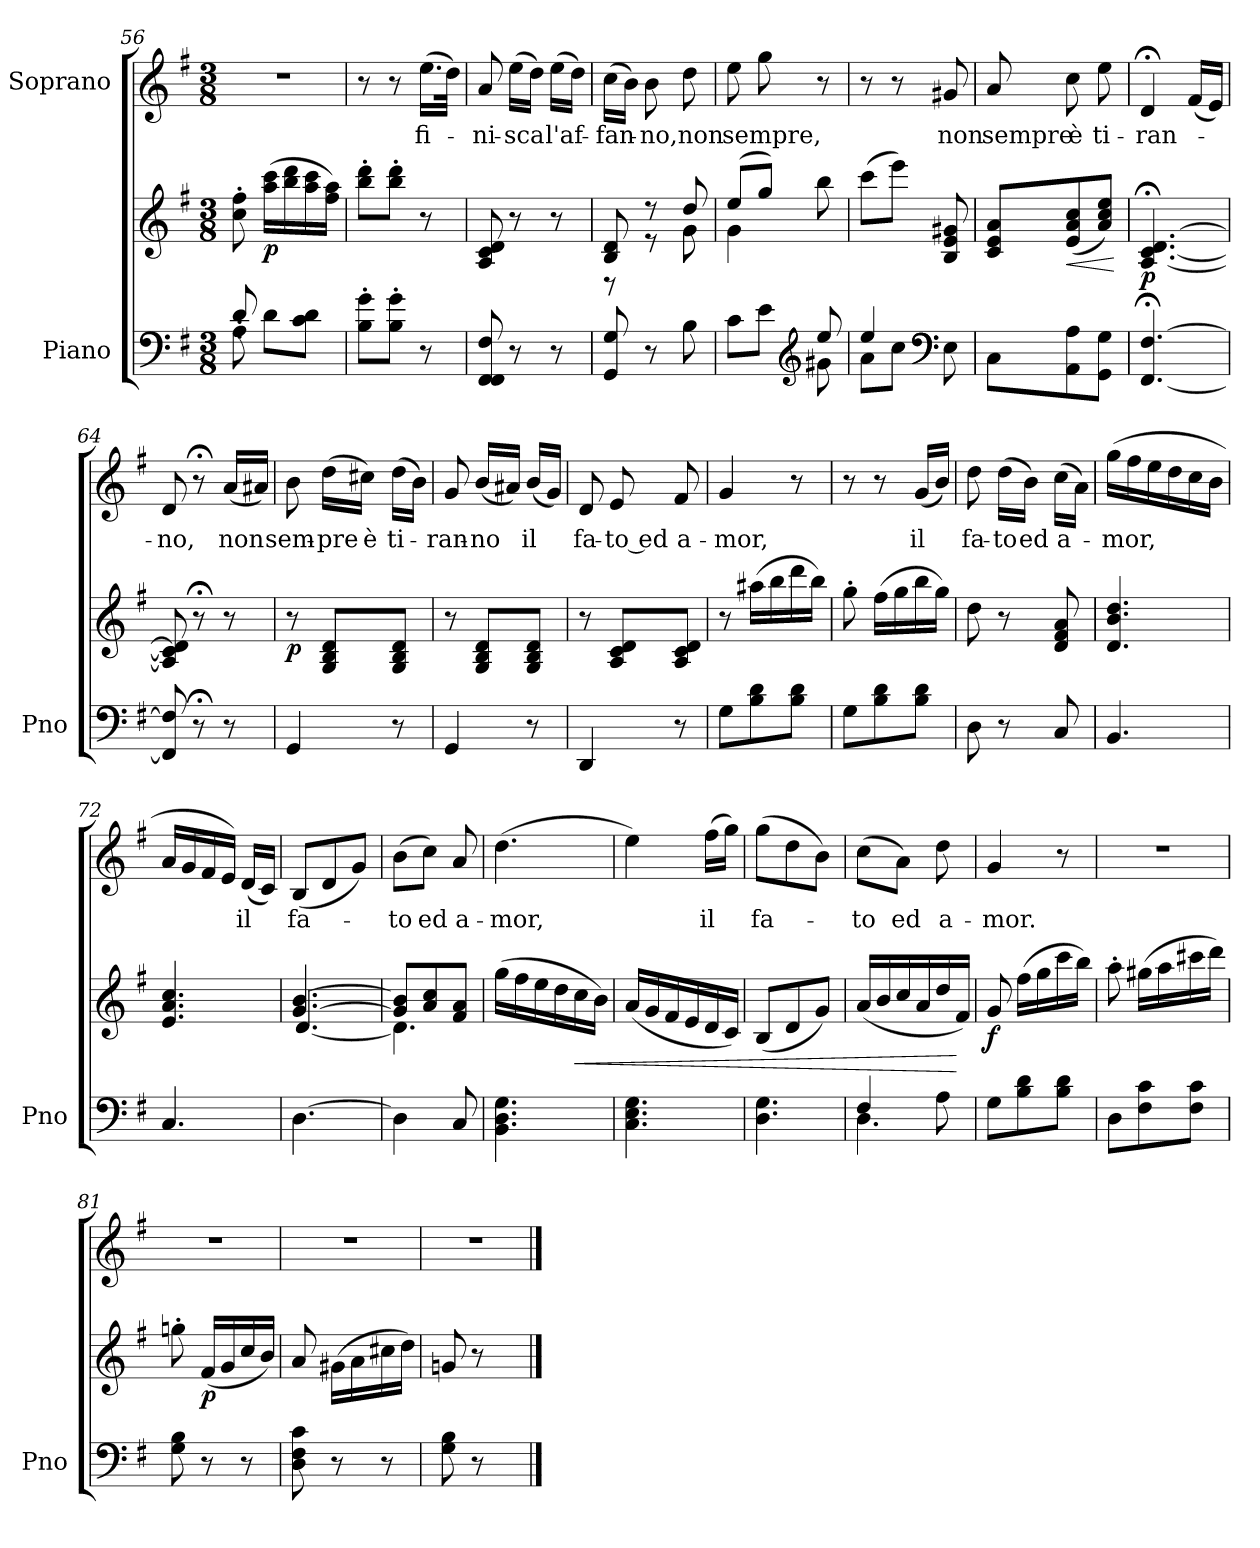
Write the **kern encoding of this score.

**kern	**kern	**dynam	**kern	**text
*part2	*part2	*part2	*part1	*part1
*staff3	*staff2	*staff2/3	*staff1	*staff1
*I"Piano	*	*	*I"Soprano	*
*I'Pno	*	*	*	*
*clefF4	*clefG2	*	*clefG2	*
*k[f#]	*k[f#]	*	*k[f#]	*
*M3/8	*M3/8	*	*M3/8	*
=56	=56	=56	=56	=56
*^	*	*	*	*
8A'\	8d'/	8cc\' 8ff#\'	.	4.r	.
!	!	!	!LO:DY:b	!	!
8d\L	8ryy	(>16aa\ 16ccc\LL	p	.	.
.	.	16bb\ 16ddd\	.	.	.
8c\ 8d\J	8ryy	16aa\ 16ccc\	.	.	.
.	.	16ff#\ 16aa\JJ)	.	.	.
*v	*v	*	*	*	*
!!LO:LB:g=z
=57	=57	=57	=57	=57
8B\' 8g\'L	8bb\' 8ddd\'L	.	8r	.
8B\' 8g\'J	8bb\' 8ddd\'J	.	8r	.
!	!	!	!	!LO:LY:b
8r	8r	.	(>16.ee\LL	fi-
.	.	.	32dd\JJk)	.
=58	=58	=58	=58	=58
!	!	!	!	!LO:LY:b
8FF#/ 8FF#/ 8F#/	8A/ 8c/ 8d/	.	8a/	-ni-
!	!	!	!	!LO:LY:b
8r	8r	.	(>16ee\LL	-sca
.	.	.	16dd\JJ)	.
!	!	!	!	!LO:LY:b
8r	8r	.	(>16ee\LL	l'af-
.	.	.	16dd\JJ)	.
=59	=59	=59	=59	=59
*	*^	*	*	*
!	!	!	!	!	!LO:LY:b
8GG/ 8G/	8B/ 8d/	8r	.	(>16cc\LL	-fan-
.	.	.	.	16b\JJ)	.
!	!	!	!	!	!LO:LY:b
8r	8r	8r	.	8b\	-no,
!	!	!	!	!	!LO:LY:b
8B\	8dd/	8g\	.	8dd\	non
=60	=60	=60	=60	=60	=60
*^	*	*	*	*	*
!	!	!	!	!	!	!LO:LY:b
8c\L	8ryy	(>8ee/L	4g\	.	8ee\	sempre,
8e\J	8ryy	8gg/J)	.	.	8gg\	.
*clefG2	*	*	*	*	*	*
8g#X\	8ee/	8bb\	8ryy	.	8r	.
*	*	*v	*v	*	*	*
=61	=61	=61	=61	=61	=61
8a\L	4ee/	(>8ccc\L	.	8r	.
8cc\J	.	8eee\J)	.	8r	.
*clefF4	*	*	*	*	*
!	!	!	!	!	!LO:LY:b
8E\	8ryy	8B/ 8e/ 8g#X/	.	8g#X/	non
=62	=62	=62	=62	=62	=62
!	!	!	!	!	!LO:LY:b
*v	*v	*	*	*	*
8C\L	8c/ 8e/ 8a/L	.	8a/	sempre
!	!	!LO:HP:b	!	!LO:LY:b
8AA\ 8A\	(<8e/ 8a/ 8cc/	<	8cc\	è
!	!	!	!	!LO:LY:b
8GG\ 8G\J	8a/ 8cc/ 8ee/J)	.	8ee\	ti-
.	.	[	.	.
=63	=63	=63	=63	=63
!	!	!LO:DY:b	!	!LO:LY:b
[4.FF#/; [4.F#/;	[4.A/;< [4.c/;< [4.d/;<	p	4d;</	-ran-
.	.	.	(<16f#/LL	.
.	.	.	16e/JJ)	.
=64	=64	=64	=64	=64
!	!	!	!	!LO:LY:b
8FF#/] 8F#/]	8A/] 8c/] 8d/]	.	8d/	-no,
8r;<	8r;<	.	8r;<	.
!	!	!	!	!LO:LY:b
8r	8r	.	(<16a/LL	non
.	.	.	16a#X/JJ)	.
!!LO:PB:g=z
=65	=65	=65	=65	=65
!	!	!LO:DY:b	!	!LO:LY:b
4GG/	8r	p	8b\	sem-
!	!	!	!	!LO:LY:b
.	8G/ 8B/ 8d/L	.	(>16dd\LL	-pre
!	!	!	!	!LO:LY:b
.	.	.	16cc#X\JJ)	è
!	!	!	!	!LO:LY:b
8r	8G/ 8B/ 8d/J	.	(>16dd\LL	ti-
.	.	.	16b\JJ)	.
=66	=66	=66	=66	=66
!	!	!	!	!LO:LY:b
4GG/	8r	.	8g/	-ran-
!	!	!	!	!LO:LY:b
.	8G/ 8B/ 8d/L	.	(<16b/LL	-no
.	.	.	16a#X/JJ)	.
!	!	!	!	!LO:LY:b
8r	8G/ 8B/ 8d/J	.	(<16b/LL	il
.	.	.	16g/JJ)	.
=67	=67	=67	=67	=67
!	!	!	!	!LO:LY:b
4DD/	8r	.	8d/	fa-
!	!	!	!	!LO:LY:b
.	8A/ 8c/ 8d/L	.	8e/	-to ed
!	!	!	!	!LO:LY:b
8r	8A/ 8c/ 8d/J	.	8f#/	a-
=68	=68	=68	=68	=68
!	!	!	!	!LO:LY:b
8G\L	8r	.	4g/	-mor,
8B\ 8d\	(>16aa#X\LL	.	.	.
.	16bb\	.	.	.
8B\ 8d\J	16ddd\	.	8r	.
.	16bb\JJ)	.	.	.
=69	=69	=69	=69	=69
8G\L	8gg'\	.	8r	.
8B\ 8d\	(>16ff#\LL	.	8r	.
.	16gg\	.	.	.
!	!	!	!	!LO:LY:b
8B\ 8d\J	16bb\	.	(<16g/LL	il
.	16gg\JJ)	.	16b/JJ)	.
!!LO:PB:g=z
=70	=70	=70	=70	=70
!	!	!	!	!LO:LY:b
8D\	8dd\	.	8dd\	fa-
!	!	!	!	!LO:LY:b
8r	8r	.	(>16dd\LL	-to
!	!	!	!	!LO:LY:b
.	.	.	16b\JJ)	ed
!	!	!	!	!LO:LY:b
8C/	8d/ 8f#/ 8a/	.	(>16cc\LL	a-
.	.	.	16a\JJ)	.
=71	=71	=71	=71	=71
!	!	!	!	!LO:LY:b
4.BB/	4.d/ 4.b/ 4.dd/	.	(>16gg\LL	-mor,
.	.	.	16ff#\	.
.	.	.	16ee\	.
.	.	.	16dd\	.
.	.	.	16cc\	.
.	.	.	16b\JJ	.
=72	=72	=72	=72	=72
4.C/	4.e/ 4.a/ 4.cc/	.	16a/LL	.
.	.	.	16g/	.
.	.	.	16f#/	.
.	.	.	16e/JJ)	.
!	!	!	!	!LO:LY:b
.	.	.	(<16d/LL	il
.	.	.	16c/JJ)	.
=73	=73	=73	=73	=73
*	*^	*	*	*
!	!	!	!	!	!LO:LY:b
[4.D\	[4.g/ [4.b/	[4.d/	.	(<8B/L	fa-
.	.	.	.	8d/	.
.	.	.	.	8g/J)	.
=74	=74	=74	=74	=74	=74
!	!	!	!	!	!LO:LY:b
4D\]	8g/] 8b/]L	4.d\]	.	(>8b\L	-to
!	!	!	!	!	!LO:LY:b
.	8a/ 8cc/	.	.	8cc\J)	ed
!	!	!	!	!	!LO:LY:b
8C/	8f#/ 8a/J	.	.	8a/	a-
*	*v	*v	*	*	*
=75	=75	=75	=75	=75
!	!	!	!	!LO:LY:b
4.BB\ 4.D\ 4.G\	(>16gg\LL	.	(>4.dd\	-mor,
.	16ff#\	.	.	.
.	16ee\	.	.	.
.	16dd\	.	.	.
!	!	!LO:HP:b	!	!
.	16cc\	<	.	.
.	16b\JJ)	.	.	.
!!LO:PB:g=z
=76	=76	=76	=76	=76
4.C\ 4.E\ 4.G\	(<16a/LL	.	4ee\)	.
.	16g/	.	.	.
.	16f#/	.	.	.
.	16e/	.	.	.
!	!	!	!	!LO:LY:b
.	16d/	.	(>16ff#\LL	il
.	16c/JJ)	.	16gg\JJ)	.
=77	=77	=77	=77	=77
!	!	!	!	!LO:LY:b
4.D\ 4.G\	(<8B/L	.	(>8gg\L	fa-
.	8d/	.	8dd\	.
.	8g/J)	.	8b\J)	.
=78	=78	=78	=78	=78
*^	*	*	*	*
!	!	!	!	!	!LO:LY:b
4.D\	4F#/	(<16a/LL	.	(>8cc\L	-to
.	.	16b/	.	.	.
!	!	!	!	!	!LO:LY:b
.	.	16cc/	.	8a\J)	ed
.	.	16a/	.	.	.
!	!	!	!	!	!LO:LY:b
.	8A\	16dd/	.	8dd\	a-
.	.	16f#/JJ)	[	.	.
*v	*v	*	*	*	*
=79	=79	=79	=79	=79
!	!	!LO:DY:b	!	!LO:LY:b
8G\L	8g/	f	4g/	-mor.
8B\ 8d\	(>16ff#\LL	.	.	.
.	16gg\	.	.	.
8B\ 8d\J	16ccc\	.	8r	.
.	16bb\JJ)	.	.	.
=80	=80	=80	=80	=80
8D\L	8aa'\	.	4.r	.
8F#\ 8c\	(>16gg#X\LL	.	.	.
.	16aa\	.	.	.
8F#\ 8c\J	16ccc#X\	.	.	.
.	16ddd\JJ)	.	.	.
=81	=81	=81	=81	=81
8G\ 8B\	8ggn'\	.	4.r	.
!	!	!LO:DY:b	!	!
8r	(<16f#/LL	p	.	.
.	16g/	.	.	.
8r	16cc/	.	.	.
.	16b/JJ)	.	.	.
=82	=82	=82	=82	=82
8D\ 8F#\ 8c\	8a/	.	4.r	.
8r	(>16g#X\LL	.	.	.
.	16a\	.	.	.
8r	16cc#X\	.	.	.
.	16dd\JJ)	.	.	.
=83	=83	=83	=83	=83
8G\ 8B\	8gn/	.	4.r	.
8r	8r	.	.	.
8ryy	8ryy	.	.	.
==	==	==	==	==
*-	*-	*-	*-	*-
